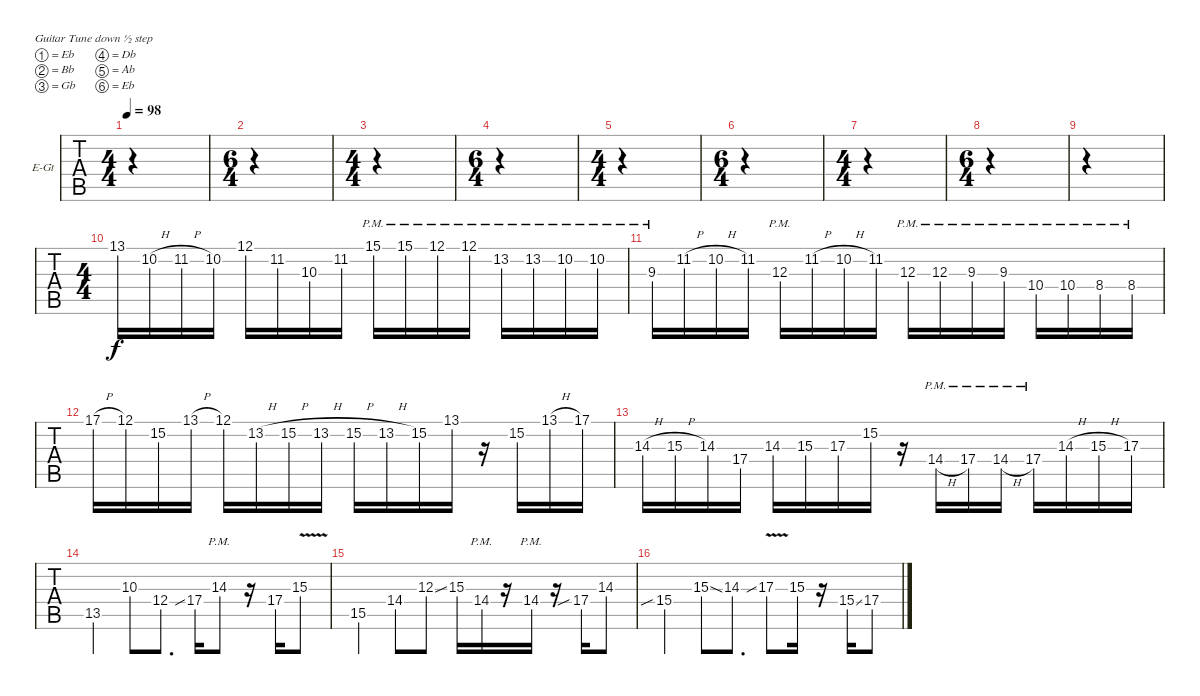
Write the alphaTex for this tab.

\defaultSystemsLayout 4
\bracketExtendMode groupsimilarinstruments
\firstSystemTrackNameOrientation horizontal
\otherSystemsTrackNameOrientation horizontal
\track ("Panned" "E-Gt") {instrument electricguitarclean}
\staff {tabs}
\tuning (Eb4 Bb3 Gb3 Db3 Ab2 Eb2)
\ts (4 4)
\tempo 98
\clef g2
\ks c
|
\ts (6 4)
|
\ts (4 4)
|
\ts (6 4)
|
\ts (4 4)
|
\ts (6 4)
|
\ts (4 4)
|
\ts (6 4)
|
|
\ts (4 4)
13.1.16 10.2{h}.16 11.2{h}.16 10.2.16 12.1.16 11.2.16 10.3.16 11.2.16 15.1{pm}.16 15.1{pm}.16 12.1{pm}.16 12.1{pm}.16 13.2{pm}.16 13.2{pm}.16 10.2{pm}.16 10.2{pm}.16 |
9.3{pm}.16 11.2{h}.16 10.2{h}.16 11.2.16 12.3{pm}.16 11.2{h}.16 10.2{h}.16 11.2.16 12.3{pm}.16 12.3{pm}.16 9.3{pm}.16 9.3{pm}.16 10.4{pm}.16 10.4{pm}.16 8.4{pm}.16 8.4{pm}.16 |
17.1{h}.16 12.1.16 15.2.16 13.1{h}.16 12.1.16 13.2{h}.16 15.2{h}.16 13.2{h}.16 15.2{h}.16 13.2{h}.16 15.2.16 13.1.16 r.16 15.2.16 13.1{h}.16 17.1.16 |
14.3{h}.16 15.3{h}.16 14.3.16 17.4.16 14.3.16 15.3.16 17.3.16 15.2.16 r.16 14.4{h pm}.16 17.4{pm}.16 14.4{h pm}.16 17.4{pm}.16 14.3{h}.16 15.3{h}.16 17.3.16 |
13.5.4 10.3.8 12.4{ss}.8{d} 17.4.16 14.3{pm}.8 r.16 17.4.16 15.3{v}.8 |
15.5.4 14.4.8 12.3{ss}.8 15.3.16 14.4{pm}.16 r.16 14.4{pm}.16 r.16 17.4{sib}.16 14.3.8 |
15.4{sib}.4 15.3{ss}.8 14.3{ss}.8{d} 17.3{v}.8 15.3.16 r.16 15.4{ss}.16 17.4.8
